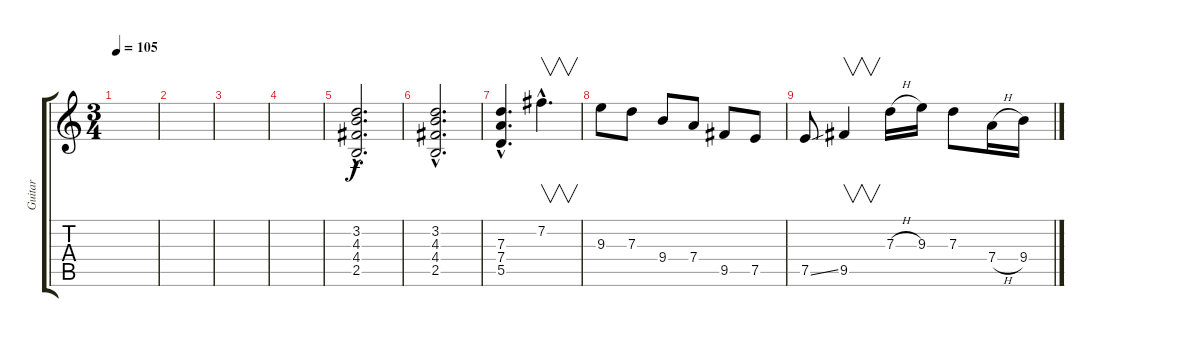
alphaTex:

\track ("Guitar" "Guitar") {instrument overdrivenguitar}
\staff {score tabs}
\tuning (E4 B3 G3 D3 A2 E2) {hide}
\ts (3 4)
\tempo 105
\clef g2
\ks c
|
|
|
|
(3.2{hac} 4.3{hac} 4.4{hac} 2.5{hac}).2{d} |
(3.2{hac} 4.3{hac} 4.4{hac} 2.5{hac}).2{d} |
(7.3{hac} 7.4{hac} 5.5{hac}).4{d} 7.2{hac}.4{v d} |
9.3.8 7.3.8 9.4.8 7.4.8 9.5.8 7.5.8 |
7.5{ss}.8 9.5.4{v} 7.3{h}.16 9.3.16 7.3.8 7.4{h}.16 9.4.16
